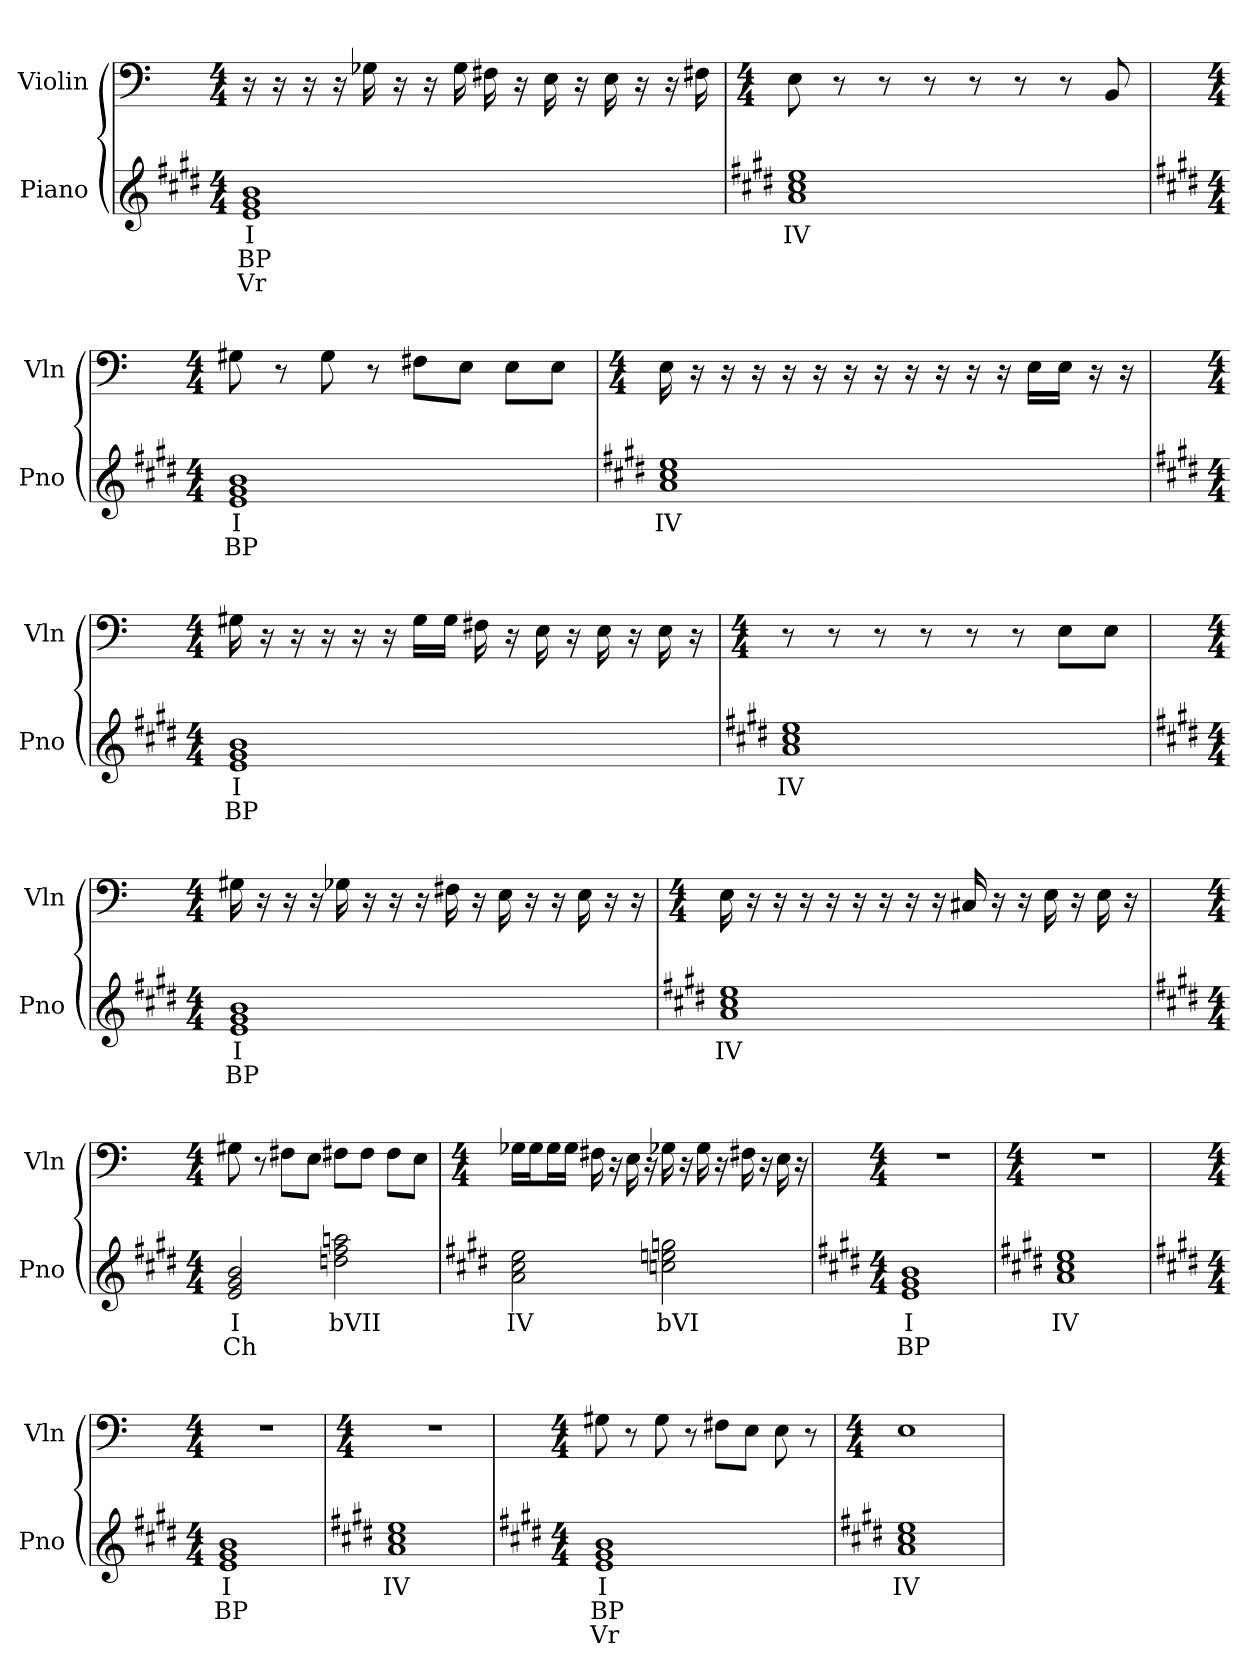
**kern	**text	**text	**text	**kern
*part2	*part2	*part2	*part2	*part1
*staff2	*staff2	*staff2	*staff2	*staff1
*I"Piano	*	*	*	*I"Violin
*I'Pno	*	*	*	*I'Vln
*k[f#c#g#d#]	*	*	*	*
*E:	*	*	*	*
*M4/4	*	*	*	*M4/4
=	=	=	=	=
1e 1g# 1b	I	BP	Vr	16r
.	.	.	.	16r
.	.	.	.	16r
.	.	.	.	16r
.	.	.	.	16G-X
.	.	.	.	16r
.	.	.	.	16r
.	.	.	.	16G-
.	.	.	.	16F#X
.	.	.	.	16r
.	.	.	.	16E
.	.	.	.	16r
.	.	.	.	16E
.	.	.	.	16r
.	.	.	.	16r
.	.	.	.	16F#X
=	=	=	=	=
*k[f#c#g#d#]	*	*	*	*
*E:	*	*	*	*
*	*	*	*	*M4/4
1a 1cc# 1ee	IV	.	.	8E
.	.	.	.	8r
.	.	.	.	8r
.	.	.	.	8r
.	.	.	.	8r
.	.	.	.	8r
.	.	.	.	8r
.	.	.	.	8BB
=	=	=	=	=
*k[f#c#g#d#]	*	*	*	*
*E:	*	*	*	*
*M4/4	*	*	*	*M4/4
1e 1g# 1b	I	BP	.	8G#X
.	.	.	.	8r
.	.	.	.	8G#
.	.	.	.	8r
.	.	.	.	8F#XL
.	.	.	.	8EJ
.	.	.	.	8EL
.	.	.	.	8EJ
=	=	=	=	=
*k[f#c#g#d#]	*	*	*	*
*E:	*	*	*	*
*	*	*	*	*M4/4
1a 1cc# 1ee	IV	.	.	16E
.	.	.	.	16r
.	.	.	.	16r
.	.	.	.	16r
.	.	.	.	16r
.	.	.	.	16r
.	.	.	.	16r
.	.	.	.	16r
.	.	.	.	16r
.	.	.	.	16r
.	.	.	.	16r
.	.	.	.	16r
.	.	.	.	16ELL
.	.	.	.	16EJJ
.	.	.	.	16r
.	.	.	.	16r
=	=	=	=	=
*k[f#c#g#d#]	*	*	*	*
*E:	*	*	*	*
*M4/4	*	*	*	*M4/4
1e 1g# 1b	I	BP	.	16G#X
.	.	.	.	16r
.	.	.	.	16r
.	.	.	.	16r
.	.	.	.	16r
.	.	.	.	16r
.	.	.	.	16G#LL
.	.	.	.	16G#JJ
.	.	.	.	16F#X
.	.	.	.	16r
.	.	.	.	16E
.	.	.	.	16r
.	.	.	.	16E
.	.	.	.	16r
.	.	.	.	16E
.	.	.	.	16r
=	=	=	=	=
*k[f#c#g#d#]	*	*	*	*
*E:	*	*	*	*
*	*	*	*	*M4/4
1a 1cc# 1ee	IV	.	.	8r
.	.	.	.	8r
.	.	.	.	8r
.	.	.	.	8r
.	.	.	.	8r
.	.	.	.	8r
.	.	.	.	8EL
.	.	.	.	8EJ
=	=	=	=	=
*k[f#c#g#d#]	*	*	*	*
*E:	*	*	*	*
*M4/4	*	*	*	*M4/4
1e 1g# 1b	I	BP	.	16G#X
.	.	.	.	16r
.	.	.	.	16r
.	.	.	.	16r
.	.	.	.	16G-X
.	.	.	.	16r
.	.	.	.	16r
.	.	.	.	16r
.	.	.	.	16F#X
.	.	.	.	16r
.	.	.	.	16E
.	.	.	.	16r
.	.	.	.	16r
.	.	.	.	16E
.	.	.	.	16r
.	.	.	.	16r
=	=	=	=	=
*k[f#c#g#d#]	*	*	*	*
*E:	*	*	*	*
*	*	*	*	*M4/4
1a 1cc# 1ee	IV	.	.	16E
.	.	.	.	16r
.	.	.	.	16r
.	.	.	.	16r
.	.	.	.	16r
.	.	.	.	16r
.	.	.	.	16r
.	.	.	.	16r
.	.	.	.	16r
.	.	.	.	16C#X
.	.	.	.	16r
.	.	.	.	16r
.	.	.	.	16E
.	.	.	.	16r
.	.	.	.	16E
.	.	.	.	16r
=	=	=	=	=
*k[f#c#g#d#]	*	*	*	*
*E:	*	*	*	*
*M4/4	*	*	*	*M4/4
2e 2g# 2b	I	Ch	.	8G#X
.	.	.	.	8r
.	.	.	.	8F#XL
.	.	.	.	8EJ
2ddn 2ff# 2aan	bVII	.	.	8F#XL
.	.	.	.	8F#J
.	.	.	.	8F#L
.	.	.	.	8EJ
=	=	=	=	=
*k[f#c#g#d#]	*	*	*	*
*E:	*	*	*	*
*	*	*	*	*M4/4
2a 2cc# 2ee	IV	.	.	16G-XLL
.	.	.	.	16G-J
.	.	.	.	16G-L
.	.	.	.	16G-JJ
.	.	.	.	16F#X
.	.	.	.	16r
.	.	.	.	16E
.	.	.	.	16r
2ccn 2een 2ggn	bVI	.	.	16G-X
.	.	.	.	16r
.	.	.	.	16G-
.	.	.	.	16r
.	.	.	.	16F#X
.	.	.	.	16r
.	.	.	.	16E
.	.	.	.	16r
=	=	=	=	=
*k[f#c#g#d#]	*	*	*	*
*E:	*	*	*	*
*M4/4	*	*	*	*M4/4
1e 1g# 1b	I	BP	.	1r
=	=	=	=	=
*k[f#c#g#d#]	*	*	*	*
*E:	*	*	*	*
*	*	*	*	*M4/4
1a 1cc# 1ee	IV	.	.	1r
=	=	=	=	=
*k[f#c#g#d#]	*	*	*	*
*E:	*	*	*	*
*M4/4	*	*	*	*M4/4
1e 1g# 1b	I	BP	.	1r
=	=	=	=	=
*k[f#c#g#d#]	*	*	*	*
*E:	*	*	*	*
*	*	*	*	*M4/4
1a 1cc# 1ee	IV	.	.	1r
=	=	=	=	=
*k[f#c#g#d#]	*	*	*	*
*E:	*	*	*	*
*M4/4	*	*	*	*M4/4
1e 1g# 1b	I	BP	Vr	8G#X
.	.	.	.	8r
.	.	.	.	8G#
.	.	.	.	8r
.	.	.	.	8F#XL
.	.	.	.	8EJ
.	.	.	.	8E
.	.	.	.	8r
=	=	=	=	=
*k[f#c#g#d#]	*	*	*	*
*E:	*	*	*	*
*	*	*	*	*M4/4
1a 1cc# 1ee	IV	.	.	1E
=	=	=	=	=
*-	*-	*-	*-	*-
